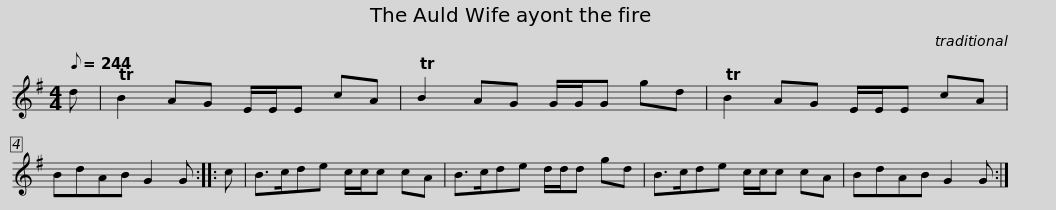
X:1
L:1/8
Q:1/8=244
M:4/4
I:linebreak $
K:G
V:1 treble
V:1
 d | TB2 AG E/E/E cA | TB2 AG G/G/G gd | TB2 AG E/E/E cA | BdAB G2 G :: %5
 c | B>cde c/c/c cA |$ B>cde d/d/d gd | B>cde c/c/c cA | BdAB G2 G :| %10
